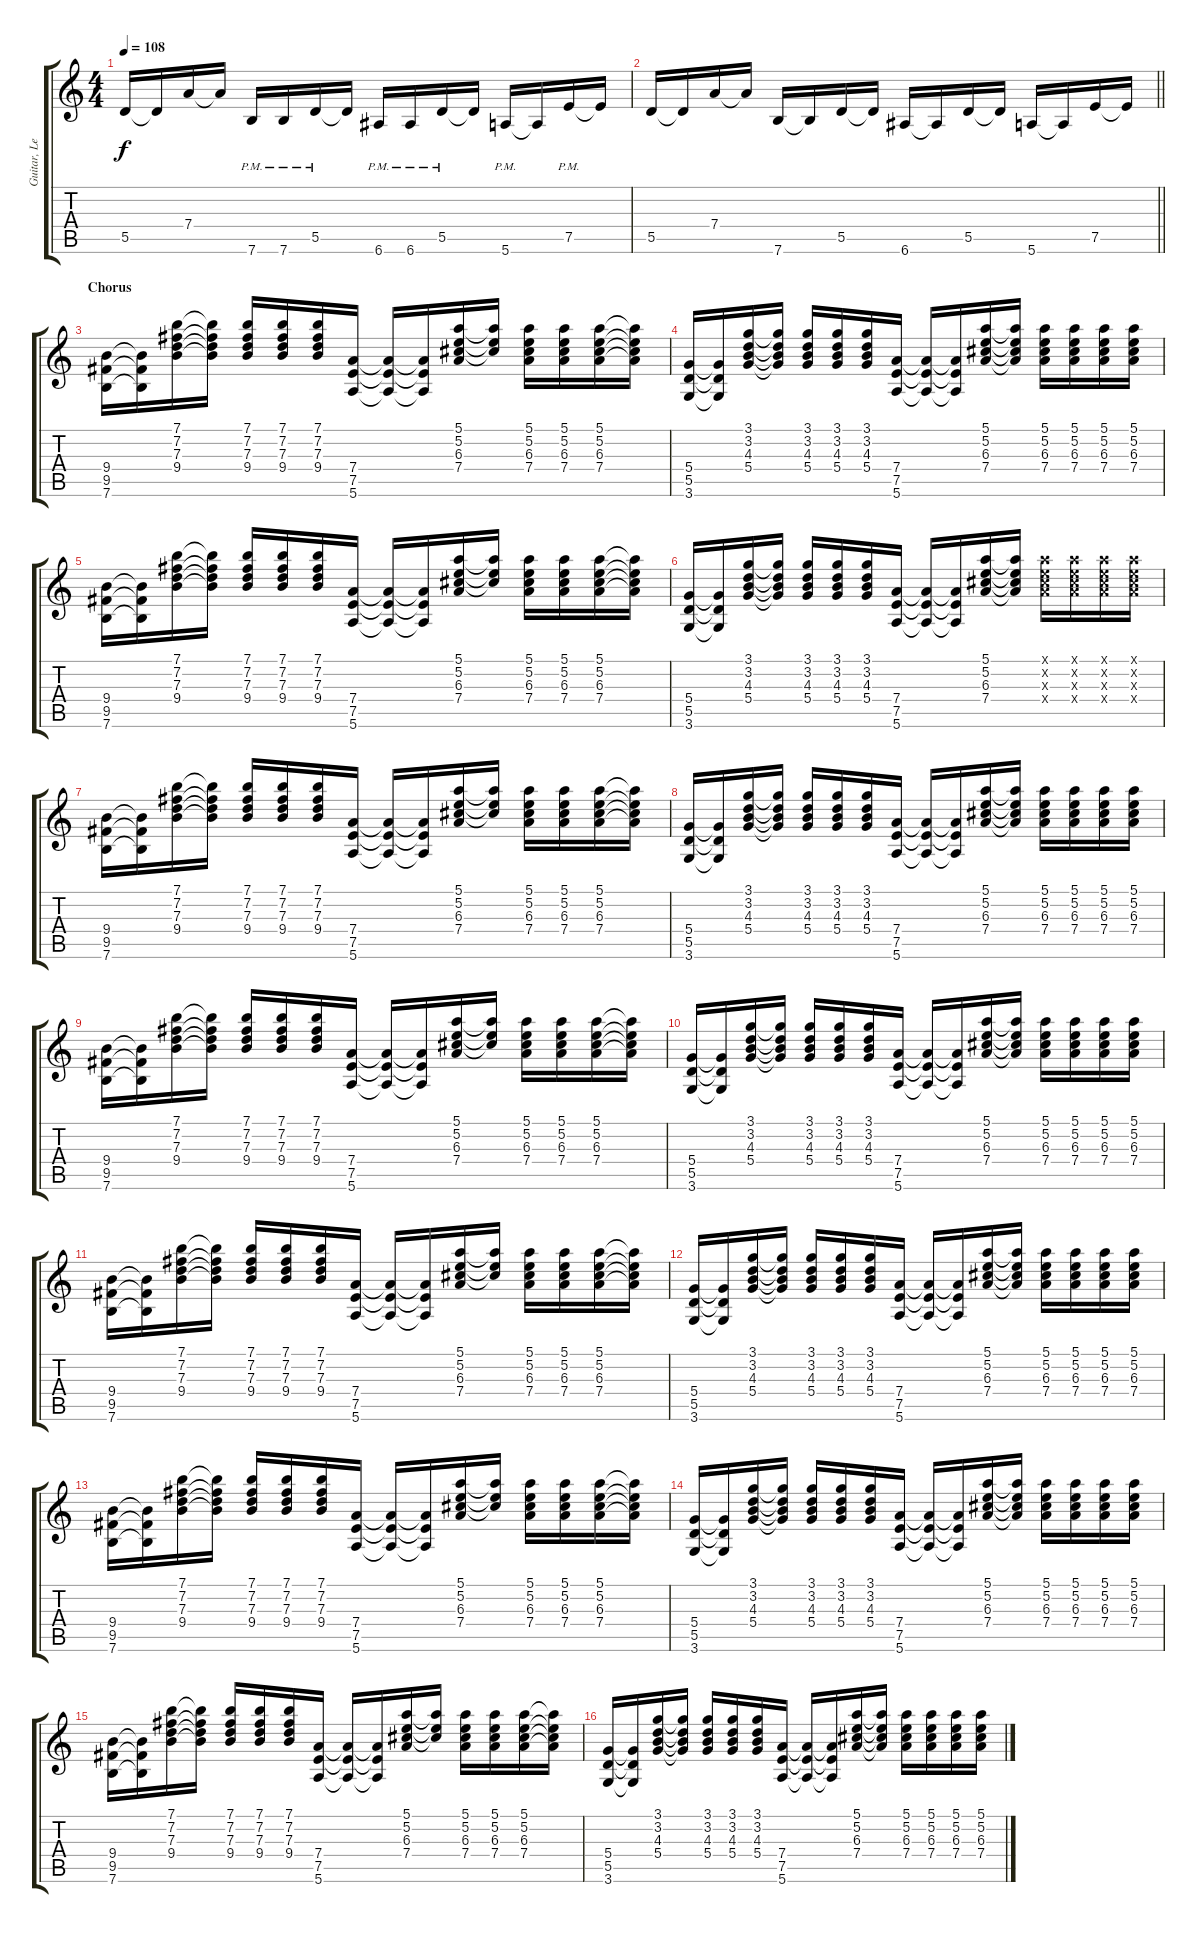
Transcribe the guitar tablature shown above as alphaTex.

\track ("Guitar, Lead (w/Solo)" "Guitar, Le") {instrument overdrivenguitar}
\staff {score tabs}
\tuning (E4 B3 G3 D3 A2 E2) {hide}
\ts (4 4)
\tempo 108
\clef g2
\ks c
5.5.16{dy f} 5.5{t}.16 7.4.16 7.4{t}.16 7.6{pm}.16 7.6{pm}.16 5.5{pm}.16 5.5{t}.16 6.6{pm}.16 6.6{pm}.16 5.5{pm}.16 5.5{t}.16 5.6{pm}.16 5.6{t}.16 7.5{pm}.16 7.5{t}.16 |
\barLineRight lightlight
5.5.16 5.5{t}.16 7.4.16 7.4{t}.16 7.6.16 7.6{t}.16 5.5.16 5.5{t}.16 6.6.16 6.6{t}.16 5.5.16 5.5{t}.16 5.6.16 5.6{t}.16 7.5.16 7.5{t}.16 |
\section ("" "Chorus")
(9.4 9.5 7.6).16 (9.4{t} 9.5{t} 7.6{t}).16 (7.1 7.2 7.3 9.4).16 (7.1{t} 7.2{t} 7.3{t} 9.4{t}).16 (7.1 7.2 7.3 9.4).16 (7.1 7.2 7.3 9.4).16 (7.1 7.2 7.3 9.4).16 (7.4 7.5 5.6).16 (7.4{t} 7.5{t} 5.6{t}).16 (7.4{t} 7.5{t} 5.6{t}).16 (5.1 5.2 6.3 7.4).16 (5.1{t} 5.2{t} 6.3{t}).16 (5.1 5.2 6.3 7.4).16 (5.1 5.2 6.3 7.4).16 (5.1 5.2 6.3 7.4).16 (5.1{t} 5.2{t} 6.3{t} 7.4{t}).16 |
(5.4 5.5 3.6).16 (5.4{t} 5.5{t} 3.6{t}).16 (3.1 3.2 4.3 5.4).16 (3.1{t} 3.2{t} 4.3{t} 5.4{t}).16 (3.1 3.2 4.3 5.4).16 (3.1 3.2 4.3 5.4).16 (3.1 3.2 4.3 5.4).16 (7.4 7.5 5.6).16 (7.4{t} 7.5{t} 5.6{t}).16 (7.4{t} 7.5{t} 5.6{t}).16 (5.1 5.2 6.3 7.4).16 (5.1{t} 5.2{t} 6.3{t} 7.4{t}).16 (5.1 5.2 6.3 7.4).16 (5.1 5.2 6.3 7.4).16 (5.1 5.2 6.3 7.4).16 (5.1 5.2 6.3 7.4).16 |
(9.4 9.5 7.6).16 (9.4{t} 9.5{t} 7.6{t}).16 (7.1 7.2 7.3 9.4).16 (7.1{t} 7.2{t} 7.3{t} 9.4{t}).16 (7.1 7.2 7.3 9.4).16 (7.1 7.2 7.3 9.4).16 (7.1 7.2 7.3 9.4).16 (7.4 7.5 5.6).16 (7.4{t} 7.5{t} 5.6{t}).16 (7.4{t} 7.5{t} 5.6{t}).16 (5.1 5.2 6.3 7.4).16 (5.1{t} 5.2{t} 6.3{t}).16 (5.1 5.2 6.3 7.4).16 (5.1 5.2 6.3 7.4).16 (5.1 5.2 6.3 7.4).16 (5.1{t} 5.2{t} 6.3{t} 7.4{t}).16 |
(5.4 5.5 3.6).16 (5.4{t} 5.5{t} 3.6{t}).16 (3.1 3.2 4.3 5.4).16 (3.1{t} 3.2{t} 4.3{t} 5.4{t}).16 (3.1 3.2 4.3 5.4).16 (3.1 3.2 4.3 5.4).16 (3.1 3.2 4.3 5.4).16 (7.4 7.5 5.6).16 (7.4{t} 7.5{t} 5.6{t}).16 (7.4{t} 7.5{t} 5.6{t}).16 (5.1 5.2 6.3 7.4).16 (5.1{t} 5.2{t} 6.3{t} 7.4{t}).16 (5.1{x} 5.2{x} 6.3{x} 7.4{x}).16 (5.1{x} 5.2{x} 6.3{x} 7.4{x}).16 (5.1{x} 5.2{x} 6.3{x} 7.4{x}).16 (5.1{x} 5.2{x} 6.3{x} 7.4{x}).16 |
(9.4 9.5 7.6).16 (9.4{t} 9.5{t} 7.6{t}).16 (7.1 7.2 7.3 9.4).16 (7.1{t} 7.2{t} 7.3{t} 9.4{t}).16 (7.1 7.2 7.3 9.4).16 (7.1 7.2 7.3 9.4).16 (7.1 7.2 7.3 9.4).16 (7.4 7.5 5.6).16 (7.4{t} 7.5{t} 5.6{t}).16 (7.4{t} 7.5{t} 5.6{t}).16 (5.1 5.2 6.3 7.4).16 (5.1{t} 5.2{t} 6.3{t}).16 (5.1 5.2 6.3 7.4).16 (5.1 5.2 6.3 7.4).16 (5.1 5.2 6.3 7.4).16 (5.1{t} 5.2{t} 6.3{t} 7.4{t}).16 |
(5.4 5.5 3.6).16 (5.4{t} 5.5{t} 3.6{t}).16 (3.1 3.2 4.3 5.4).16 (3.1{t} 3.2{t} 4.3{t} 5.4{t}).16 (3.1 3.2 4.3 5.4).16 (3.1 3.2 4.3 5.4).16 (3.1 3.2 4.3 5.4).16 (7.4 7.5 5.6).16 (7.4{t} 7.5{t} 5.6{t}).16 (7.4{t} 7.5{t} 5.6{t}).16 (5.1 5.2 6.3 7.4).16 (5.1{t} 5.2{t} 6.3{t} 7.4{t}).16 (5.1 5.2 6.3 7.4).16 (5.1 5.2 6.3 7.4).16 (5.1 5.2 6.3 7.4).16 (5.1 5.2 6.3 7.4).16 |
(9.4 9.5 7.6).16 (9.4{t} 9.5{t} 7.6{t}).16 (7.1 7.2 7.3 9.4).16 (7.1{t} 7.2{t} 7.3{t} 9.4{t}).16 (7.1 7.2 7.3 9.4).16 (7.1 7.2 7.3 9.4).16 (7.1 7.2 7.3 9.4).16 (7.4 7.5 5.6).16 (7.4{t} 7.5{t} 5.6{t}).16 (7.4{t} 7.5{t} 5.6{t}).16 (5.1 5.2 6.3 7.4).16 (5.1{t} 5.2{t} 6.3{t}).16 (5.1 5.2 6.3 7.4).16 (5.1 5.2 6.3 7.4).16 (5.1 5.2 6.3 7.4).16 (5.1{t} 5.2{t} 6.3{t} 7.4{t}).16 |
(5.4 5.5 3.6).16 (5.4{t} 5.5{t} 3.6{t}).16 (3.1 3.2 4.3 5.4).16 (3.1{t} 3.2{t} 4.3{t} 5.4{t}).16 (3.1 3.2 4.3 5.4).16 (3.1 3.2 4.3 5.4).16 (3.1 3.2 4.3 5.4).16 (7.4 7.5 5.6).16 (7.4{t} 7.5{t} 5.6{t}).16 (7.4{t} 7.5{t} 5.6{t}).16 (5.1 5.2 6.3 7.4).16 (5.1{t} 5.2{t} 6.3{t} 7.4{t}).16 (5.1 5.2 6.3 7.4).16 (5.1 5.2 6.3 7.4).16 (5.1 5.2 6.3 7.4).16 (5.1 5.2 6.3 7.4).16 |
(9.4 9.5 7.6).16 (9.4{t} 9.5{t} 7.6{t}).16 (7.1 7.2 7.3 9.4).16 (7.1{t} 7.2{t} 7.3{t} 9.4{t}).16 (7.1 7.2 7.3 9.4).16 (7.1 7.2 7.3 9.4).16 (7.1 7.2 7.3 9.4).16 (7.4 7.5 5.6).16 (7.4{t} 7.5{t} 5.6{t}).16 (7.4{t} 7.5{t} 5.6{t}).16 (5.1 5.2 6.3 7.4).16 (5.1{t} 5.2{t} 6.3{t}).16 (5.1 5.2 6.3 7.4).16 (5.1 5.2 6.3 7.4).16 (5.1 5.2 6.3 7.4).16 (5.1{t} 5.2{t} 6.3{t} 7.4{t}).16 |
(5.4 5.5 3.6).16 (5.4{t} 5.5{t} 3.6{t}).16 (3.1 3.2 4.3 5.4).16 (3.1{t} 3.2{t} 4.3{t} 5.4{t}).16 (3.1 3.2 4.3 5.4).16 (3.1 3.2 4.3 5.4).16 (3.1 3.2 4.3 5.4).16 (7.4 7.5 5.6).16 (7.4{t} 7.5{t} 5.6{t}).16 (7.4{t} 7.5{t} 5.6{t}).16 (5.1 5.2 6.3 7.4).16 (5.1{t} 5.2{t} 6.3{t} 7.4{t}).16 (5.1 5.2 6.3 7.4).16 (5.1 5.2 6.3 7.4).16 (5.1 5.2 6.3 7.4).16 (5.1 5.2 6.3 7.4).16 |
(9.4 9.5 7.6).16 (9.4{t} 9.5{t} 7.6{t}).16 (7.1 7.2 7.3 9.4).16 (7.1{t} 7.2{t} 7.3{t} 9.4{t}).16 (7.1 7.2 7.3 9.4).16 (7.1 7.2 7.3 9.4).16 (7.1 7.2 7.3 9.4).16 (7.4 7.5 5.6).16 (7.4{t} 7.5{t} 5.6{t}).16 (7.4{t} 7.5{t} 5.6{t}).16 (5.1 5.2 6.3 7.4).16 (5.1{t} 5.2{t} 6.3{t}).16 (5.1 5.2 6.3 7.4).16 (5.1 5.2 6.3 7.4).16 (5.1 5.2 6.3 7.4).16 (5.1{t} 5.2{t} 6.3{t} 7.4{t}).16 |
(5.4 5.5 3.6).16 (5.4{t} 5.5{t} 3.6{t}).16 (3.1 3.2 4.3 5.4).16 (3.1{t} 3.2{t} 4.3{t} 5.4{t}).16 (3.1 3.2 4.3 5.4).16 (3.1 3.2 4.3 5.4).16 (3.1 3.2 4.3 5.4).16 (7.4 7.5 5.6).16 (7.4{t} 7.5{t} 5.6{t}).16 (7.4{t} 7.5{t} 5.6{t}).16 (5.1 5.2 6.3 7.4).16 (5.1{t} 5.2{t} 6.3{t} 7.4{t}).16 (5.1 5.2 6.3 7.4).16 (5.1 5.2 6.3 7.4).16 (5.1 5.2 6.3 7.4).16 (5.1 5.2 6.3 7.4).16 |
(9.4 9.5 7.6).16 (9.4{t} 9.5{t} 7.6{t}).16 (7.1 7.2 7.3 9.4).16 (7.1{t} 7.2{t} 7.3{t} 9.4{t}).16 (7.1 7.2 7.3 9.4).16 (7.1 7.2 7.3 9.4).16 (7.1 7.2 7.3 9.4).16 (7.4 7.5 5.6).16 (7.4{t} 7.5{t} 5.6{t}).16 (7.4{t} 7.5{t} 5.6{t}).16 (5.1 5.2 6.3 7.4).16 (5.1{t} 5.2{t} 6.3{t}).16 (5.1 5.2 6.3 7.4).16 (5.1 5.2 6.3 7.4).16 (5.1 5.2 6.3 7.4).16 (5.1{t} 5.2{t} 6.3{t} 7.4{t}).16 |
(5.4 5.5 3.6).16 (5.4{t} 5.5{t} 3.6{t}).16 (3.1 3.2 4.3 5.4).16 (3.1{t} 3.2{t} 4.3{t} 5.4{t}).16 (3.1 3.2 4.3 5.4).16 (3.1 3.2 4.3 5.4).16 (3.1 3.2 4.3 5.4).16 (7.4 7.5 5.6).16 (7.4{t} 7.5{t} 5.6{t}).16 (7.4{t} 7.5{t} 5.6{t}).16 (5.1 5.2 6.3 7.4).16 (5.1{t} 5.2{t} 6.3{t} 7.4{t}).16 (5.1 5.2 6.3 7.4).16 (5.1 5.2 6.3 7.4).16 (5.1 5.2 6.3 7.4).16 (5.1 5.2 6.3 7.4).16
